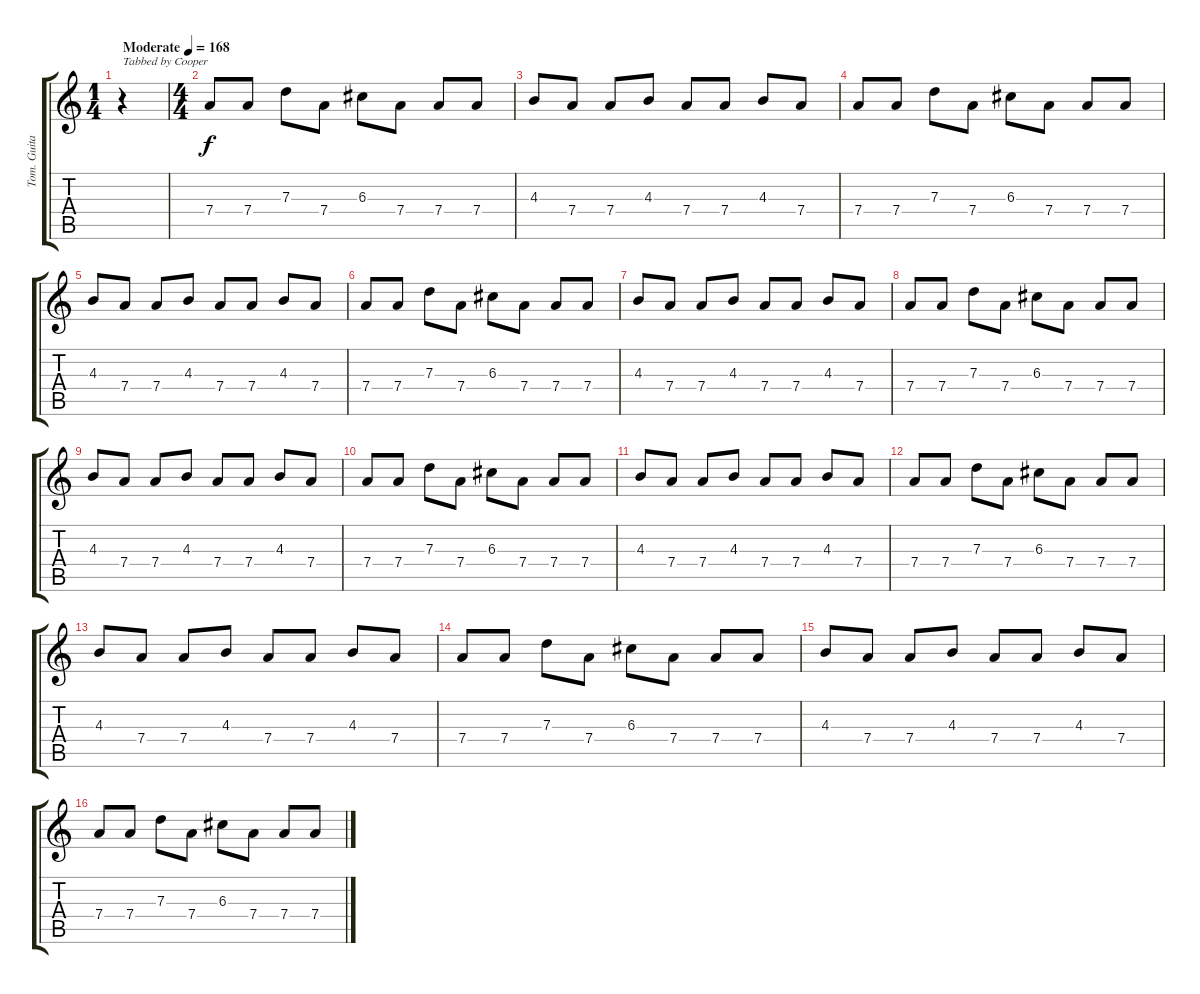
\track ("Tom. Guitar" "Tom. Guita") {instrument distortionguitar}
\staff {score tabs}
\tuning (E4 B3 G3 D3 A2 E2) {hide}
\ts (1 4)
\tempo (168 "Moderate")
\clef g2
\ks c
r.4{txt "Tabbed by Cooper" dy f instrument distortionguitar} |
\ts (4 4)
7.4.8 7.4.8 7.3.8 7.4.8 6.3.8 7.4.8 7.4.8 7.4.8 |
4.3.8 7.4.8 7.4.8 4.3.8 7.4.8 7.4.8 4.3.8 7.4.8 |
7.4.8 7.4.8 7.3.8 7.4.8 6.3.8 7.4.8 7.4.8 7.4.8 |
4.3.8 7.4.8 7.4.8 4.3.8 7.4.8 7.4.8 4.3.8 7.4.8 |
7.4.8 7.4.8 7.3.8 7.4.8 6.3.8 7.4.8 7.4.8 7.4.8 |
4.3.8 7.4.8 7.4.8 4.3.8 7.4.8 7.4.8 4.3.8 7.4.8 |
7.4.8 7.4.8 7.3.8 7.4.8 6.3.8 7.4.8 7.4.8 7.4.8 |
4.3.8 7.4.8 7.4.8 4.3.8 7.4.8 7.4.8 4.3.8 7.4.8 |
7.4.8 7.4.8 7.3.8 7.4.8 6.3.8 7.4.8 7.4.8 7.4.8 |
4.3.8 7.4.8 7.4.8 4.3.8 7.4.8 7.4.8 4.3.8 7.4.8 |
7.4.8 7.4.8 7.3.8 7.4.8 6.3.8 7.4.8 7.4.8 7.4.8 |
4.3.8 7.4.8 7.4.8 4.3.8 7.4.8 7.4.8 4.3.8 7.4.8 |
7.4.8 7.4.8 7.3.8 7.4.8 6.3.8 7.4.8 7.4.8 7.4.8 |
4.3.8 7.4.8 7.4.8 4.3.8 7.4.8 7.4.8 4.3.8 7.4.8 |
7.4.8 7.4.8 7.3.8 7.4.8 6.3.8 7.4.8 7.4.8 7.4.8
